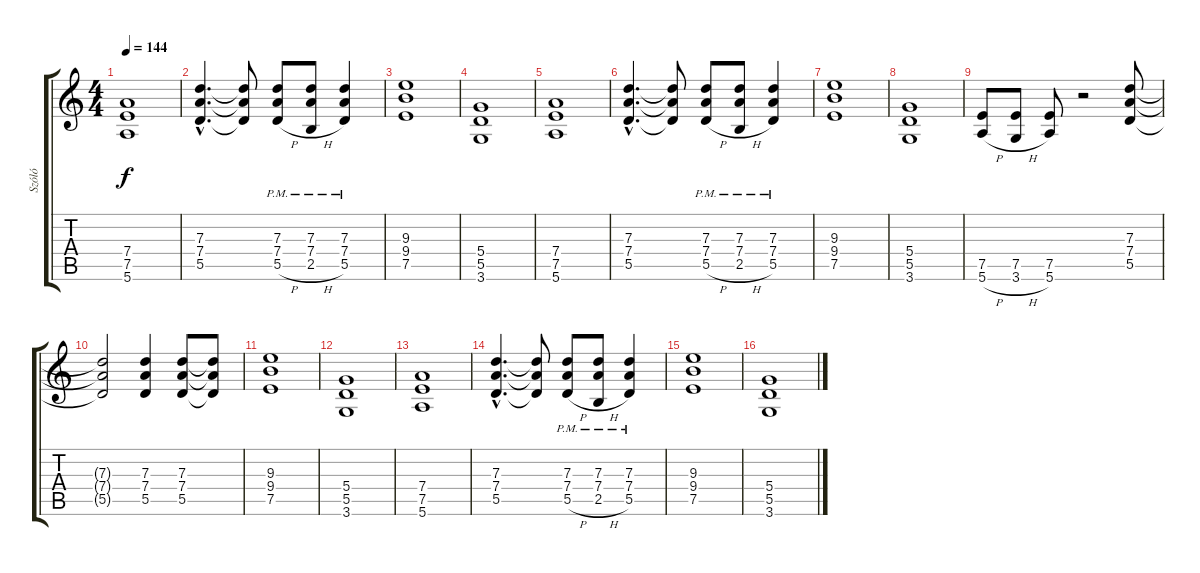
\track ("Szóló" "Szóló") {instrument acousticguitarnylon}
\staff {score tabs}
\tuning (E4 B3 G3 D3 A2 E2) {hide}
\ts (4 4)
\tempo 144
\clef g2
\ks c
(7.4 7.5 5.6).1{dy f} |
(7.3{hac} 7.4{hac} 5.5{hac}).4{d} (7.3{t} 7.4{t} 5.5{t}).8 (7.3{pm} 7.4{pm} 5.5{h}).8 (7.3{pm} 7.4{pm} 2.5{h}).8 (7.3{pm} 7.4{pm} 5.5).4 |
(9.3 9.4 7.5).1 |
(5.4 5.5 3.6).1 |
(7.4 7.5 5.6).1 |
(7.3{hac} 7.4{hac} 5.5{hac}).4{d} (7.3{t} 7.4{t} 5.5{t}).8 (7.3{pm} 7.4{pm} 5.5{h}).8 (7.3{pm} 7.4{pm} 2.5{h}).8 (7.3{pm} 7.4{pm} 5.5).4 |
(9.3 9.4 7.5).1 |
(5.4 5.5 3.6).1 |
(7.5 5.6{h}).8 (7.5 3.6{h}).8 (7.5 5.6).8 r.2 (7.3 7.4 5.5).8 |
(7.3{t} 7.4{t} 5.5{t}).2 (7.3 7.4 5.5).4 (7.3 7.4 5.5).8 (7.3{t} 7.4{t} 5.5{t}).8 |
(9.3 9.4 7.5).1 |
(5.4 5.5 3.6).1 |
(7.4 7.5 5.6).1 |
(7.3{hac} 7.4{hac} 5.5{hac}).4{d} (7.3{t} 7.4{t} 5.5{t}).8 (7.3{pm} 7.4{pm} 5.5{h}).8 (7.3{pm} 7.4{pm} 2.5{h}).8 (7.3{pm} 7.4{pm} 5.5).4 |
(9.3 9.4 7.5).1 |
(5.4 5.5 3.6).1
